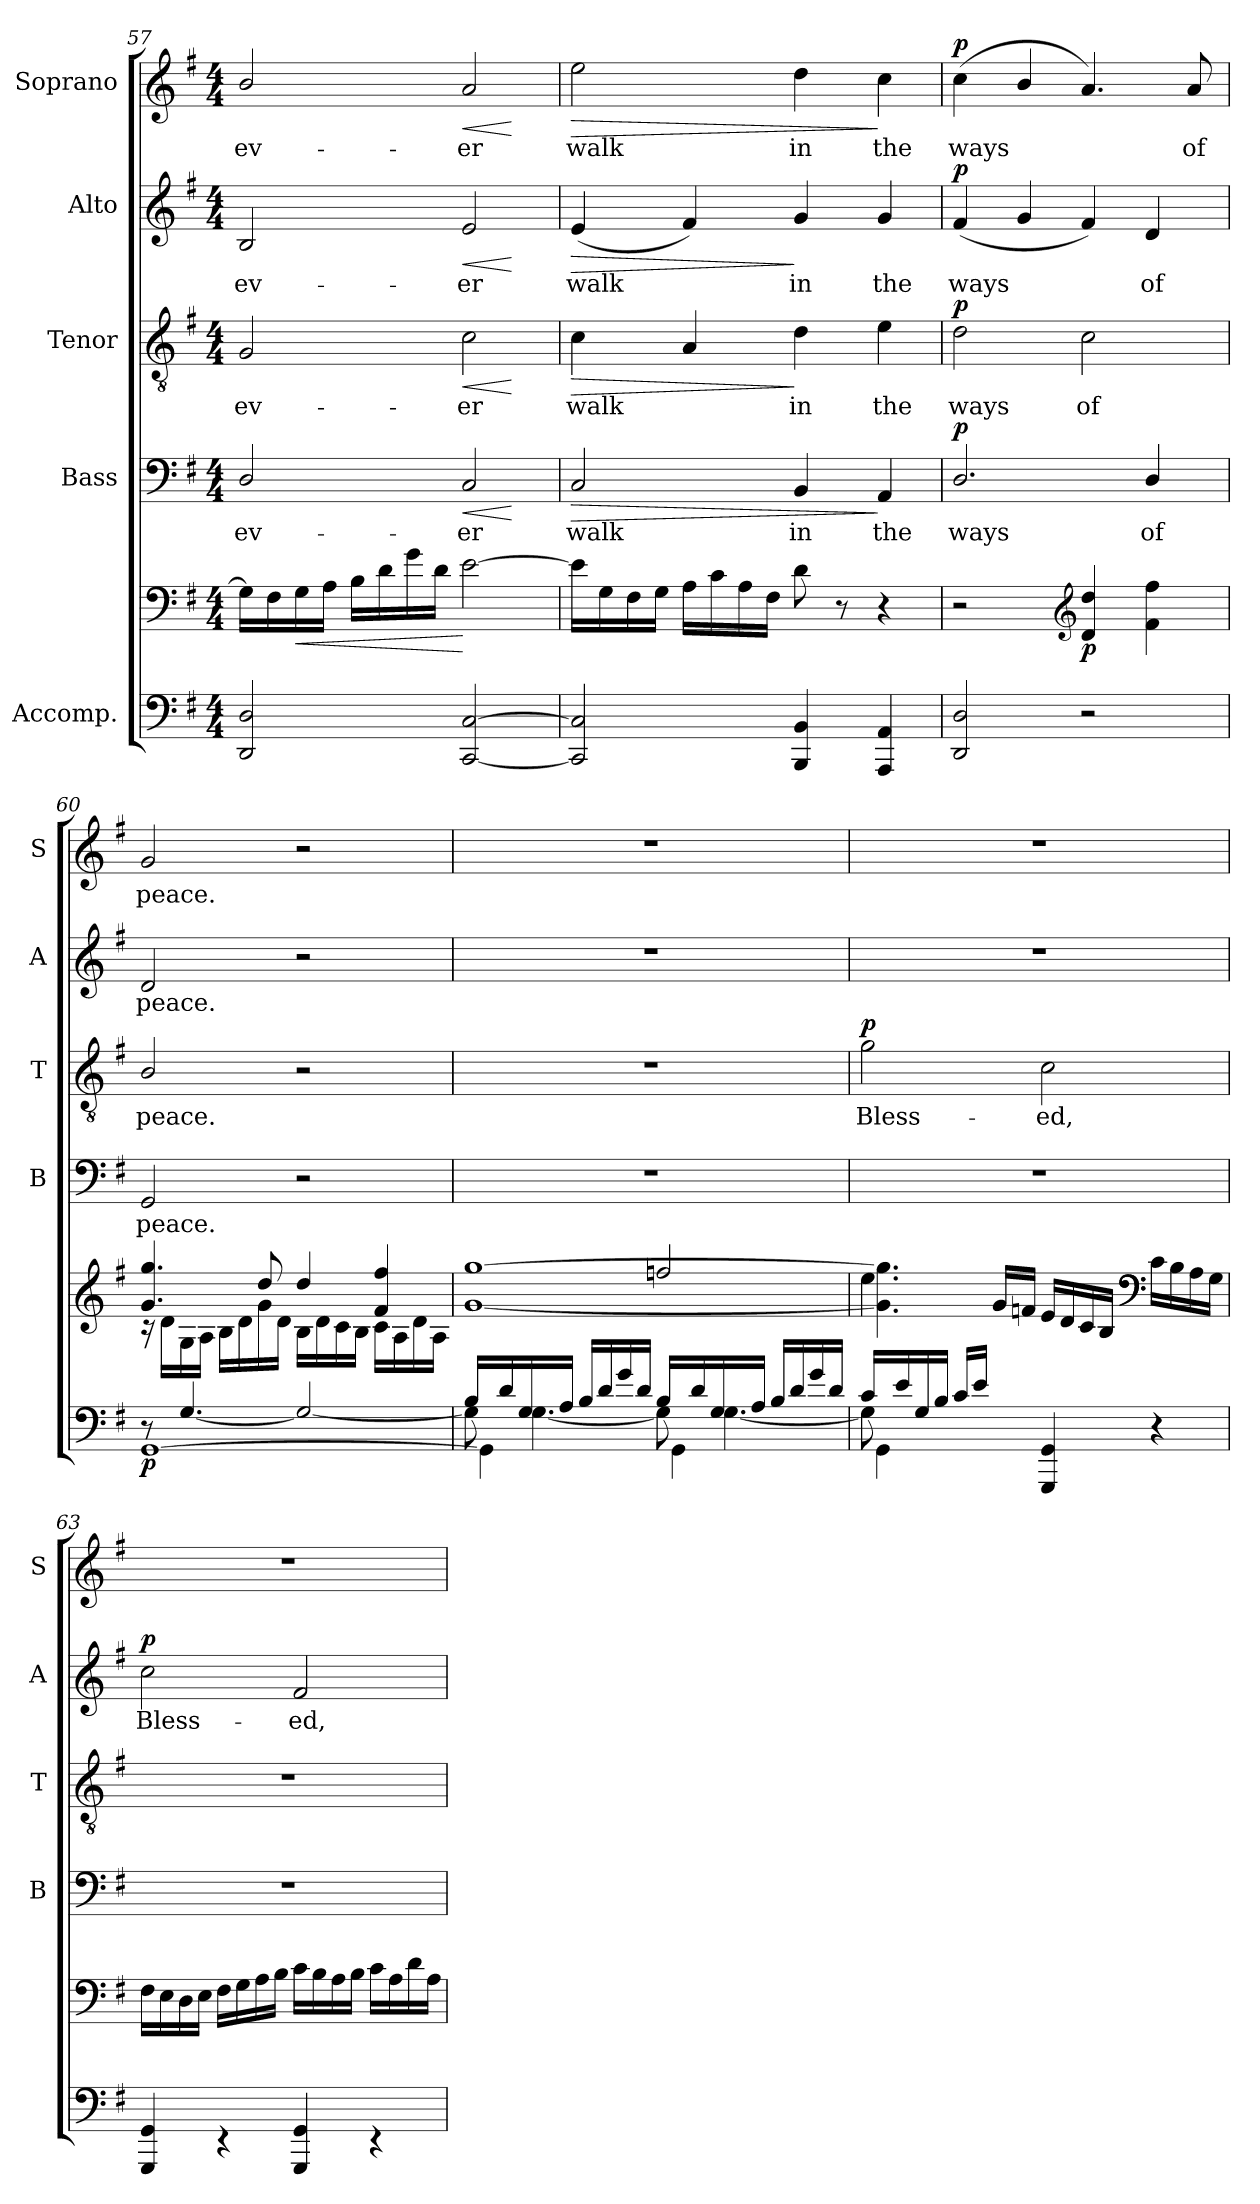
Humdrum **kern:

**kern	**kern	**dynam	**kern	**text	**dynam	**kern	**text	**dynam	**kern	**text	**dynam	**kern	**text	**dynam
*part5	*part5	*part5	*part4	*part4	*part4	*part3	*part3	*part3	*part2	*part2	*part2	*part1	*part1	*part1
*staff6	*staff5	*staff5/6	*staff4	*staff4	*staff4	*staff3	*staff3	*staff3	*staff2	*staff2	*staff2	*staff1	*staff1	*staff1
*I"Accomp.	*	*	*I"Bass	*	*	*I"Tenor	*	*	*I"Alto	*	*	*I"Soprano	*	*
*	*	*	*I'B	*	*	*I'T	*	*	*I'A	*	*	*I'S	*	*
*clefF4	*clefF4	*	*clefF4	*	*	*clefGv2	*	*	*clefG2	*	*	*clefG2	*	*
*k[f#]	*k[f#]	*	*k[f#]	*	*	*k[f#]	*	*	*k[f#]	*	*	*k[f#]	*	*
*G:	*G:	*	*G:	*	*	*G:	*	*	*G:	*	*	*G:	*	*
*M4/4	*M4/4	*	*M4/4	*	*	*M4/4	*	*	*M4/4	*	*	*M4/4	*	*
=57	=57	=57	=57	=57	=57	=57	=57	=57	=57	=57	=57	=57	=57	=57
!	!	!	!	!LO:LY:b	!	!	!LO:LY:b	!	!	!LO:LY:b	!	!	!LO:LY:b	!
2DD/ 2D/	16G\LL]	.	2D/	ev-	.	2G/	ev-	.	2B/	ev-	.	2b/	ev-	.
.	16F#\	.	.	.	.	.	.	.	.	.	.	.	.	.
!	!	!LO:HP:b	!	!	!	!	!	!	!	!	!	!	!	!
.	16G\	<	.	.	.	.	.	.	.	.	.	.	.	.
.	16A\JJ	.	.	.	.	.	.	.	.	.	.	.	.	.
.	16B\LL	.	.	.	.	.	.	.	.	.	.	.	.	.
.	16d\	.	.	.	.	.	.	.	.	.	.	.	.	.
.	16g\	.	.	.	.	.	.	.	.	.	.	.	.	.
.	16d\JJ	.	.	.	.	.	.	.	.	.	.	.	.	.
!	!	!	!	!LO:LY:b	!LO:HP:b	!	!LO:LY:b	!LO:HP:b	!	!LO:LY:b	!LO:HP:b	!	!LO:LY:b	!LO:HP:b
[2CC/ [2C/	[2e\	[	2C/	-er	<	2c\	-er	<	2e/	-er	<	2a/	-er	<
.	.	.	.	.	[	.	.	[	.	.	[	.	.	[
=58	=58	=58	=58	=58	=58	=58	=58	=58	=58	=58	=58	=58	=58	=58
!	!	!	!	!LO:LY:b	!LO:HP:b	!	!LO:LY:b	!LO:HP:b	!	!LO:LY:b	!LO:HP:b	!	!LO:LY:b	!LO:HP:b
2CC/] 2C/]	16e\LL]	.	2C/	walk	>	4c\	walk	>	(<4e/	walk	>	2ee\	walk	>
.	16G\	.	.	.	.	.	.	.	.	.	.	.	.	.
.	16F#\	.	.	.	.	.	.	.	.	.	.	.	.	.
.	16G\JJ	.	.	.	.	.	.	.	.	.	.	.	.	.
.	16A\LL	.	.	.	.	4A/	.	.	4f#/)	.	.	.	.	.
.	16c\	.	.	.	.	.	.	.	.	.	.	.	.	.
.	16A\	.	.	.	.	.	.	.	.	.	.	.	.	.
.	16F#\JJ	.	.	.	.	.	.	.	.	.	.	.	.	.
!	!	!	!	!LO:LY:b	!	!	!LO:LY:b	!	!	!LO:LY:b	!	!	!LO:LY:b	!
4BBB/ 4BB/	8d\	.	4BB/	in	.	4d\	in	]	4g/	in	]	4dd\	in	.
.	8r	.	.	.	.	.	.	.	.	.	.	.	.	.
!	!	!	!	!LO:LY:b	!	!	!LO:LY:b	!	!	!LO:LY:b	!	!	!LO:LY:b	!
4AAA/ 4AA/	4r	.	4AA/	the	]	4e\	the	.	4g/	the	.	4cc\	the	]
=59	=59	=59	=59	=59	=59	=59	=59	=59	=59	=59	=59	=59	=59	=59
!	!	!	!	!LO:LY:b	!LO:DY:b	!	!LO:LY:b	!LO:DY:b	!	!LO:LY:b	!LO:DY:b	!	!LO:LY:b	!LO:DY:b
2DD/ 2D/	2r	.	2.D/	ways	p	2d\	ways	p	(<4f#/	ways	p	(<4cc\	ways	p
.	.	.	.	.	.	.	.	.	4g/	.	.	4b/	.	.
*	*clefG2	*	*	*	*	*	*	*	*	*	*	*	*	*
!	!	!LO:DY:b	!	!	!	!	!LO:LY:b	!	!	!	!	!	!	!
2r	4d/ 4dd/	p	.	.	.	2c\	of	.	4f#/)	.	.	4.a/)	.	.
!	!	!	!	!LO:LY:b	!	!	!	!	!	!LO:LY:b	!	!	!	!
.	4f#\ 4ff#\	.	4D/	of	.	.	.	.	4d/	of	.	.	.	.
!	!	!	!	!	!	!	!	!	!	!	!	!	!LO:LY:b	!
.	.	.	.	.	.	.	.	.	.	.	.	8a/	of	.
!!LO:LB:g=z
=60	=60	=60	=60	=60	=60	=60	=60	=60	=60	=60	=60	=60	=60	=60
*^	*^	*	*	*	*	*	*	*	*	*	*	*	*	*
*	*^	*	*	*	*	*	*	*	*	*	*	*	*	*	*	*
!	!	!	!	!	!LO:DY:b=2	!	!LO:LY:b	!	!	!LO:LY:b	!	!	!LO:LY:b	!	!	!LO:LY:b	!
1ryy	8r	[1GG	4.g/ 4.gg/	16rc	p	2GG/	peace.	.	2B/	peace.	.	2d/	peace.	.	2g/	peace.	.
.	.	.	.	16d\LL	.	.	.	.	.	.	.	.	.	.	.	.	.
.	[>4.G/	.	.	16G\	.	.	.	.	.	.	.	.	.	.	.	.	.
.	.	.	.	16A\JJ	.	.	.	.	.	.	.	.	.	.	.	.	.
.	.	.	.	16B\LL	.	.	.	.	.	.	.	.	.	.	.	.	.
.	.	.	.	16d\	.	.	.	.	.	.	.	.	.	.	.	.	.
.	.	.	8dd/	16g\	.	.	.	.	.	.	.	.	.	.	.	.	.
.	.	.	.	16d\JJ	.	.	.	.	.	.	.	.	.	.	.	.	.
.	2G/_	.	4dd/	16B\LL	.	2r	.	.	2r	.	.	2r	.	.	2r	.	.
.	.	.	.	16d\	.	.	.	.	.	.	.	.	.	.	.	.	.
.	.	.	.	16c\	.	.	.	.	.	.	.	.	.	.	.	.	.
.	.	.	.	16B\JJ	.	.	.	.	.	.	.	.	.	.	.	.	.
.	.	.	4f#/ 4ff#/	16c\LL	.	.	.	.	.	.	.	.	.	.	.	.	.
.	.	.	.	16A\	.	.	.	.	.	.	.	.	.	.	.	.	.
.	.	.	.	16d\	.	.	.	.	.	.	.	.	.	.	.	.	.
.	.	.	.	16A\JJ	.	.	.	.	.	.	.	.	.	.	.	.	.
=61	=61	=61	=61	=61	=61	=61	=61	=61	=61	=61	=61	=61	=61	=61	=61	=61	=61
16B/LL	8G\]	4GG\]	2ryy	[<1g [<1gg	.	1r	.	.	1r	.	.	1r	.	.	1r	.	.
16d/	.	.	.	.	.	.	.	.	.	.	.	.	.	.	.	.	.
16G/	[<4.G\	.	.	.	.	.	.	.	.	.	.	.	.	.	.	.	.
16A/JJ	.	.	.	.	.	.	.	.	.	.	.	.	.	.	.	.	.
16B/LL	.	4ryy	.	.	.	.	.	.	.	.	.	.	.	.	.	.	.
16d/	.	.	.	.	.	.	.	.	.	.	.	.	.	.	.	.	.
16g/	.	.	.	.	.	.	.	.	.	.	.	.	.	.	.	.	.
16d/JJ	.	.	.	.	.	.	.	.	.	.	.	.	.	.	.	.	.
16B/LL	8G\]	4GG\	2ffn/	.	.	.	.	.	.	.	.	.	.	.	.	.	.
16d/	.	.	.	.	.	.	.	.	.	.	.	.	.	.	.	.	.
16G/	[<4.G\	.	.	.	.	.	.	.	.	.	.	.	.	.	.	.	.
16A/JJ	.	.	.	.	.	.	.	.	.	.	.	.	.	.	.	.	.
16B/LL	.	4ryy	.	.	.	.	.	.	.	.	.	.	.	.	.	.	.
16d/	.	.	.	.	.	.	.	.	.	.	.	.	.	.	.	.	.
16g/	.	.	.	.	.	.	.	.	.	.	.	.	.	.	.	.	.
16d/JJ	.	.	.	.	.	.	.	.	.	.	.	.	.	.	.	.	.
=62	=62	=62	=62	=62	=62	=62	=62	=62	=62	=62	=62	=62	=62	=62	=62	=62	=62
!	!	!	!	!	!	!	!	!	!	!LO:LY:b	!LO:DY:b	!	!	!	!	!	!
16c/LL	8G\]	4GG\	4.ee\	4.g\] 4.gg\]	.	1r	.	.	2g\	Bless-	p	1r	.	.	1r	.	.
16e/	.	.	.	.	.	.	.	.	.	.	.	.	.	.	.	.	.
16G/	8ryy	.	.	.	.	.	.	.	.	.	.	.	.	.	.	.	.
16B/JJ	.	.	.	.	.	.	.	.	.	.	.	.	.	.	.	.	.
16c/LL	4ryy	4ryy	.	.	.	.	.	.	.	.	.	.	.	.	.	.	.
16e/JJ	.	.	.	.	.	.	.	.	.	.	.	.	.	.	.	.	.
8ryy	.	.	16g/LL	8ryy	.	.	.	.	.	.	.	.	.	.	.	.	.
.	.	.	16fn/JJ	.	.	.	.	.	.	.	.	.	.	.	.	.	.
!	!	!	!	!	!	!	!	!	!	!LO:LY:b	!	!	!	!	!	!	!
2ryy	2ryy	4GGG/ 4GG/	16e/LL	4ryy	.	.	.	.	2c\	-ed,	.	.	.	.	.	.	.
.	.	.	16d/	.	.	.	.	.	.	.	.	.	.	.	.	.	.
.	.	.	16c/	.	.	.	.	.	.	.	.	.	.	.	.	.	.
.	.	.	16B/JJ	.	.	.	.	.	.	.	.	.	.	.	.	.	.
*	*	*	*clefF4	*	*	*	*	*	*	*	*	*	*	*	*	*	*
.	.	4r	4ryy	16c\LL	.	.	.	.	.	.	.	.	.	.	.	.	.
.	.	.	.	16B\	.	.	.	.	.	.	.	.	.	.	.	.	.
.	.	.	.	16A\	.	.	.	.	.	.	.	.	.	.	.	.	.
.	.	.	.	16G\JJ	.	.	.	.	.	.	.	.	.	.	.	.	.
*	*v	*v	*	*	*	*	*	*	*	*	*	*	*	*	*	*	*
!!LO:LB:g=z
=63	=63	=63	=63	=63	=63	=63	=63	=63	=63	=63	=63	=63	=63	=63	=63	=63
!	!	!	!	!	!	!	!	!	!	!	!	!LO:LY:b	!LO:DY:b	!	!	!
*	*	*v	*v	*	*	*	*	*	*	*	*	*	*	*	*	*
1ryy	4GGG/ 4GG/	16F#\LL	.	1r	.	.	1r	.	.	2cc\	Bless-	p	1r	.	.
.	.	16E\	.	.	.	.	.	.	.	.	.	.	.	.	.
.	.	16D\	.	.	.	.	.	.	.	.	.	.	.	.	.
.	.	16E\JJ	.	.	.	.	.	.	.	.	.	.	.	.	.
.	4r	16F#\LL	.	.	.	.	.	.	.	.	.	.	.	.	.
.	.	16G\	.	.	.	.	.	.	.	.	.	.	.	.	.
.	.	16A\	.	.	.	.	.	.	.	.	.	.	.	.	.
.	.	16B\JJ	.	.	.	.	.	.	.	.	.	.	.	.	.
!	!	!	!	!	!	!	!	!	!	!	!LO:LY:b	!	!	!	!
.	4GGG/ 4GG/	16c\LL	.	.	.	.	.	.	.	2f#/	-ed,	.	.	.	.
.	.	16B\	.	.	.	.	.	.	.	.	.	.	.	.	.
.	.	16A\	.	.	.	.	.	.	.	.	.	.	.	.	.
.	.	16B\JJ	.	.	.	.	.	.	.	.	.	.	.	.	.
.	4r	16c\LL	.	.	.	.	.	.	.	.	.	.	.	.	.
.	.	16A\	.	.	.	.	.	.	.	.	.	.	.	.	.
.	.	16d\	.	.	.	.	.	.	.	.	.	.	.	.	.
.	.	16A\JJ	.	.	.	.	.	.	.	.	.	.	.	.	.
*v	*v	*	*	*	*	*	*	*	*	*	*	*	*	*	*
=	=	=	=	=	=	=	=	=	=	=	=	=	=	=
*-	*-	*-	*-	*-	*-	*-	*-	*-	*-	*-	*-	*-	*-	*-
